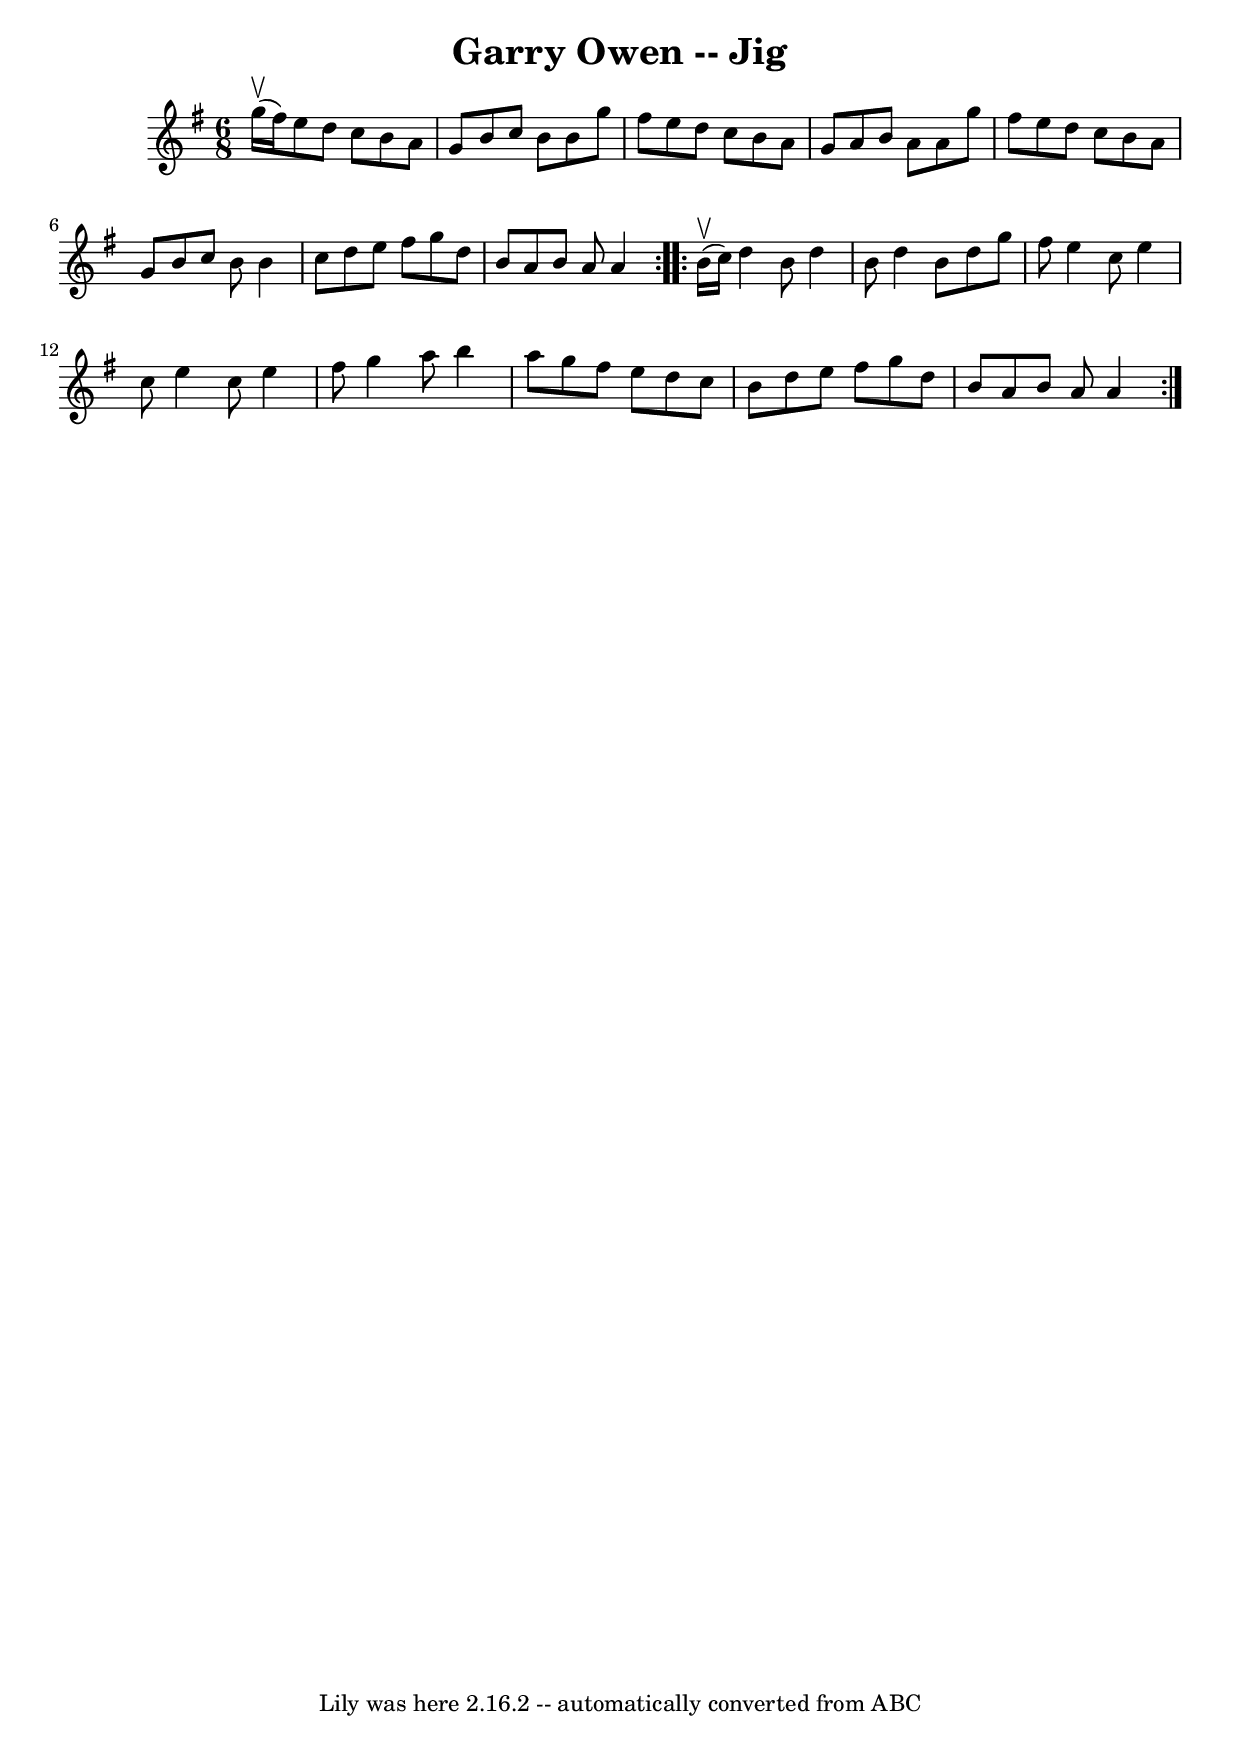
\version "2.16.2"
\include "Mammoth.ily"
\header {
  %% book = "Ryan's Mammoth Collection"
 crossRefNumber = "1"
 footnotes = "\\\\GARRY OWEN. (FORE AND AFTER.) Two couples stand in a line, partners\\\\facing each other.  All balance, straight or Highland chain, (this is\\\\repeat:ed two or three times) a lady and gent, stop in the centre and\\\\balance, straight right and left, other couple the same. Repeat: at:\\\\pleasure."
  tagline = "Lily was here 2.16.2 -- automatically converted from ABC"
  title = "Garry Owen -- Jig"

}
voicedefault =  {



  \repeat volta 2 {

    \time 6/8 
    \key g \major g''16^\upbow(fs''16)  |
 e''8 d''8 c''8 b'8 a'8 g'8   |
 b'8 c''8 b'8 b'8 g''8 fs''8   |
 e''8 d''8 c''8 b'8 a'8 g'8  |
 a'8 b'8 a'8 a'8 g''8 fs''8   |
 e''8 d''8 c''8 b'8 a'8 g'8   |
 b'8 c''8 b'8 b'4 c''8  |
 d''8 e''8 fs''8 g''8 d''8 b'8   |
 a'8 b'8 a'8 a'4  

  } 
  \repeat volta 2 { b'16^\upbow(c''16)  |
 d''4 b'8 d''4 b'8   |
 d''4 b'8 d''8 g''8 fs''8  |
 e''4 c''8 e''4 c''8   |
 e''4 c''8 e''4 fs''8  |
 g''4 a''8 b''4 a''8   |
 g''8 fs''8 e''8 d''8 c''8 b'8   |
 d''8 e''8 fs''8 g''8 d''8 b'8  |
    
 a'8 b'8 a'8 a'4  
  }   

}

\score{
  <<

    \context Staff="default"
    {
      \voicedefault 
      
    }

  >>
  \layout {
    
  }
  \midi {
  }

}
